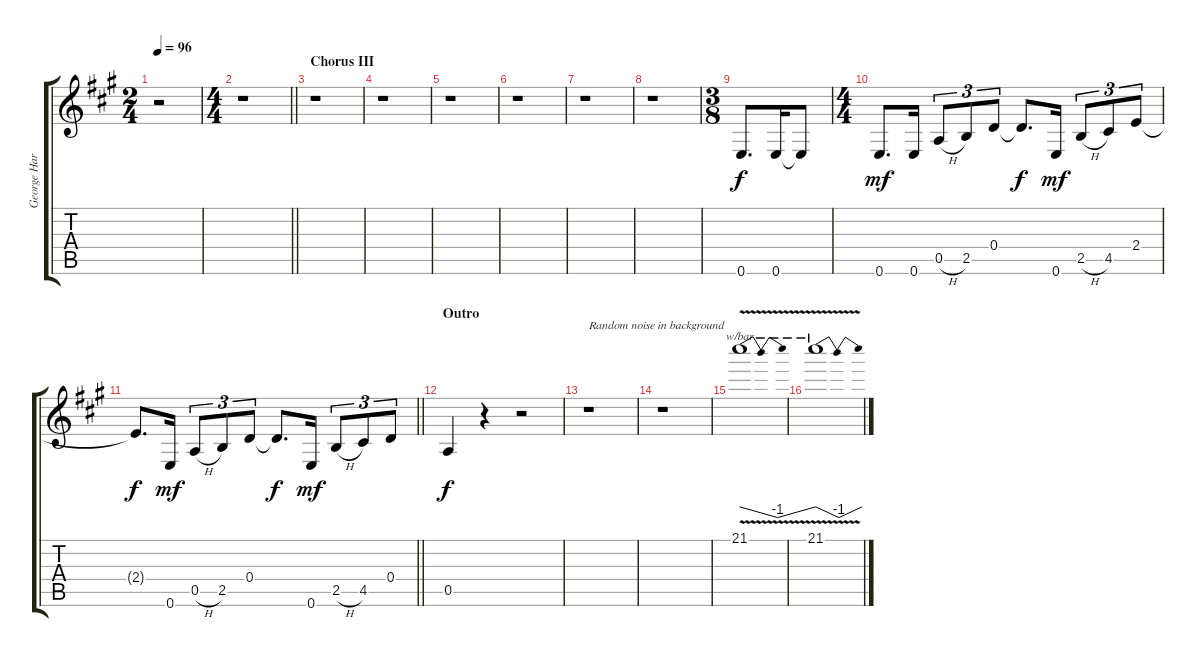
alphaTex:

\track ("George Harrison - Additonal Guitar" "George Har") {instrument overdrivenguitar}
\staff {score tabs}
\tuning (E4 B3 G3 D3 A2 E2) {hide}
\ts (2 4)
\tempo 96
\clef g2
\ks a
r.2{dy mf} |
\ts (4 4)
\barLineRight lightlight
r.1 |
\section ("" "Chorus III")
r.1 |
r.1 |
r.1 |
r.1 |
r.1 |
r.1 |
\ts (3 8)
0.6.8{d dy f volume 9 instrument overdrivenguitar} 0.6.16 0.6{t}.8 |
\ts (4 4)
0.6.8{d dy mf} 0.6.16 0.5{h}.8{tu (3 2)} 2.5.8{tu (3 2)} 0.4.8{tu (3 2)} 0.4{t}.8{d dy f} 0.6.16{dy mf} 2.5{h}.8{tu (3 2)} 4.5.8{tu (3 2)} 2.4.8{tu (3 2)} |
\barLineRight lightlight
2.4{t}.8{d dy f} 0.6.16{dy mf} 0.5{h}.8{tu (3 2)} 2.5.8{tu (3 2)} 0.4.8{tu (3 2)} 0.4{t}.8{d dy f} 0.6.16{dy mf} 2.5{h}.8{tu (3 2)} 4.5.8{tu (3 2)} 0.4.8{tu (3 2)} |
\section ("" "Outro")
0.5.4{dy f balance 11} r.4 r.2 |
r.1{txt "Random noise in background" volume 7 balance 5 instrument percussiveorgan} |
r.1 |
21.1{v}.1{tbe (dip default 0 0 30 -4 60 0) balance 2 instrument viola} |
21.1{v}.1{tbe (dip default 0 0 30 -4 60 0) balance 6}
